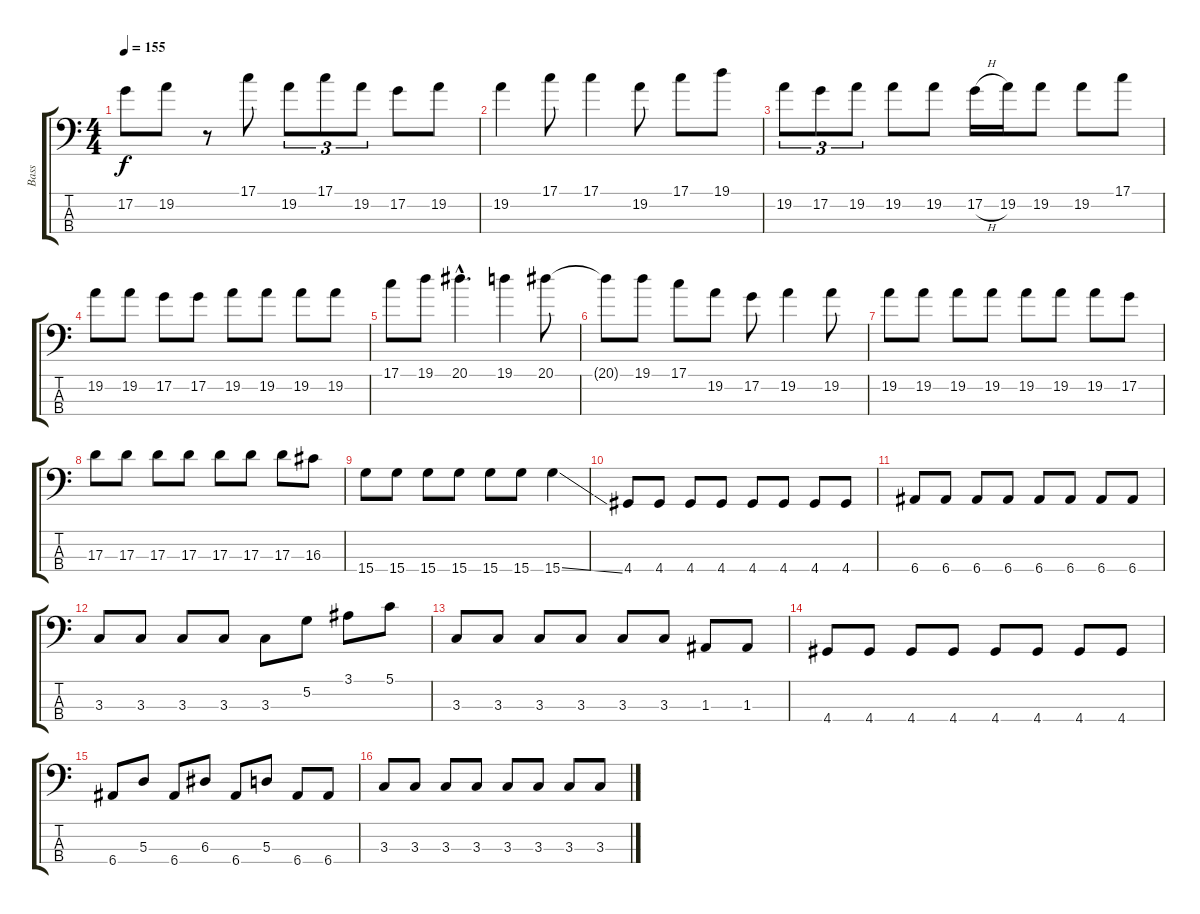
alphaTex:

\track ("Bass" "Bass") {instrument electricbasspick}
\staff {score tabs}
\tuning (G2 D2 A1 E1) {hide}
\ts (4 4)
\tempo 155
\clef f4
\ks c
17.2.8{dy f} 19.2.8 r.8 17.1.8 19.2.8{tu (3 2)} 17.1.8{tu (3 2)} 19.2.8{tu (3 2)} 17.2.8 19.2.8 |
19.2.4 17.1.8 17.1.4 19.2.8 17.1.8 19.1.8 |
19.2.8{tu (3 2)} 17.2.8{tu (3 2)} 19.2.8{tu (3 2)} 19.2.8 19.2.8 17.2{h}.16 19.2.16 19.2.8 19.2.8 17.1.8 |
19.2.8 19.2.8 17.2.8 17.2.8 19.2.8 19.2.8 19.2.8 19.2.8 |
17.1.8 19.1.8 20.1{hac}.4{d} 19.1.4 20.1.8 |
20.1{t}.8 19.1.8 17.1.8 19.2.8 17.2.8 19.2.4 19.2.8 |
19.2.8 19.2.8 19.2.8 19.2.8 19.2.8 19.2.8 19.2.8 17.2.8 |
17.3.8 17.3.8 17.3.8 17.3.8 17.3.8 17.3.8 17.3.8 16.3.8 |
15.4.8 15.4.8 15.4.8 15.4.8 15.4.8 15.4.8 15.4{ss}.4 |
4.4.8 4.4.8 4.4.8 4.4.8 4.4.8 4.4.8 4.4.8 4.4.8 |
6.4.8 6.4.8 6.4.8 6.4.8 6.4.8 6.4.8 6.4.8 6.4.8 |
3.3.8 3.3.8 3.3.8 3.3.8 3.3.8 5.2.8 3.1.8 5.1.8 |
3.3.8 3.3.8 3.3.8 3.3.8 3.3.8 3.3.8 1.3.8 1.3.8 |
4.4.8 4.4.8 4.4.8 4.4.8 4.4.8 4.4.8 4.4.8 4.4.8 |
6.4.8 5.3.8 6.4.8 6.3.8 6.4.8 5.3.8 6.4.8 6.4.8 |
3.3.8 3.3.8 3.3.8 3.3.8 3.3.8 3.3.8 3.3.8 3.3.8
